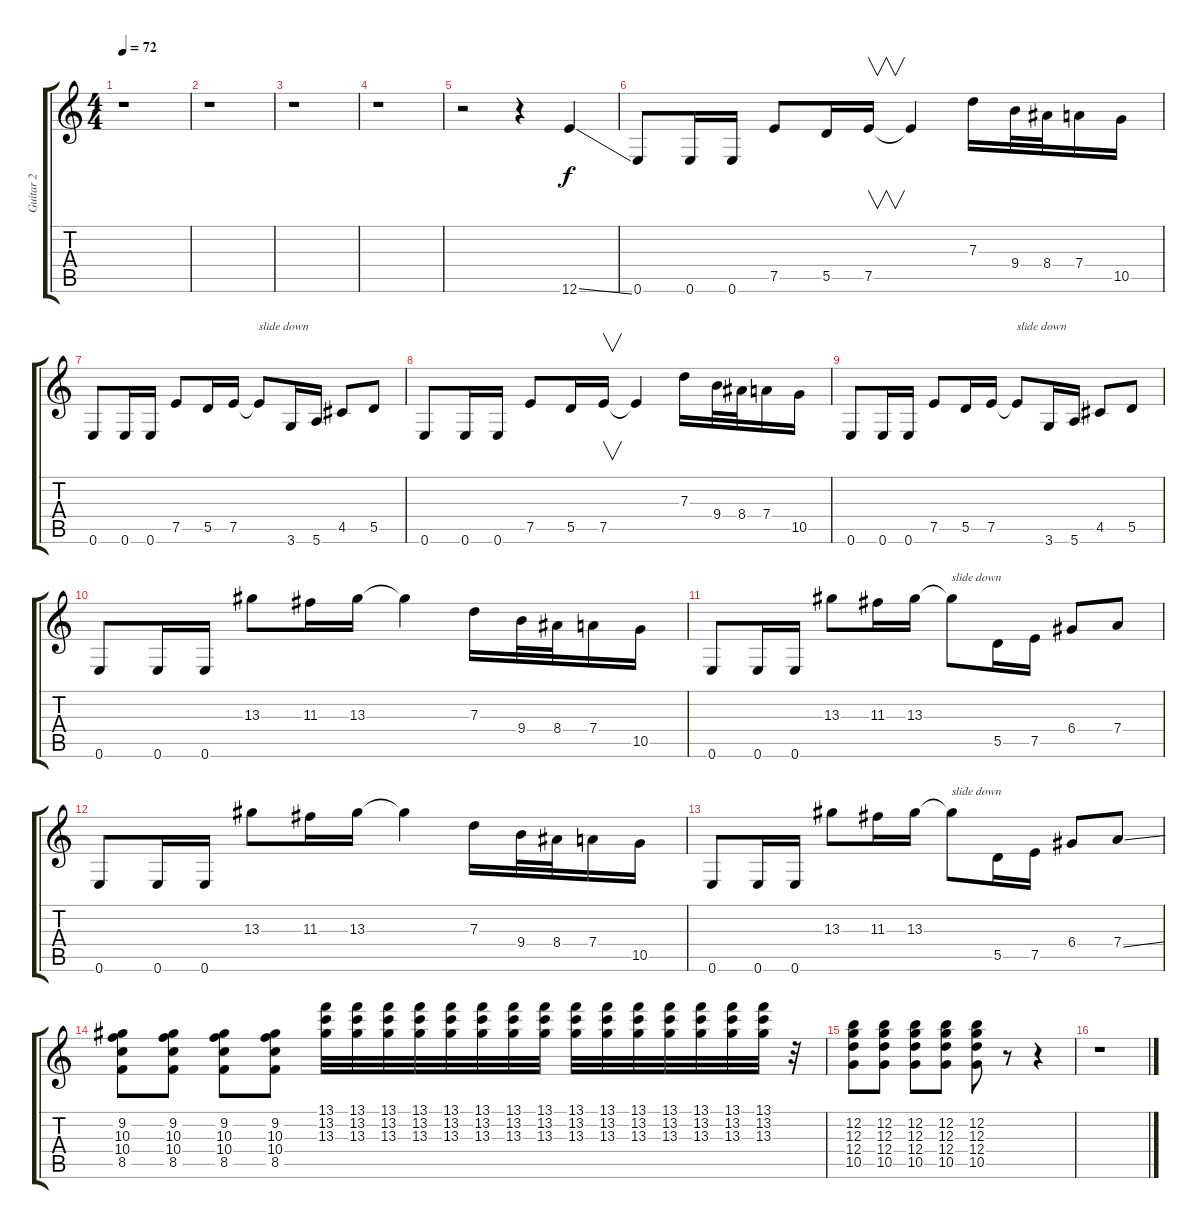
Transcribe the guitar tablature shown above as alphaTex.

\track ("Guitar 2" "Guitar 2") {instrument overdrivenguitar}
\staff {score tabs}
\tuning (E4 B3 G3 D3 A2 E2) {hide}
\ts (4 4)
\tempo 72
\clef g2
\ks c
r.1{dy f} |
r.1 |
r.1 |
r.1 |
r.2 r.4 12.6{ss}.4 |
0.6.8 0.6.16 0.6.16 7.5.8 5.5.16 7.5.16{v} 7.5{t}.4 7.3.16 9.4.32 8.4.32 7.4.16 10.5.16 |
0.6.8 0.6.16 0.6.16 7.5.8 5.5.16 7.5.16 7.5{t}.8{txt "slide down"} 3.6.16 5.6.16 4.5.8 5.5.8 |
0.6.8 0.6.16 0.6.16 7.5.8 5.5.16 7.5.16{v} 7.5{t}.4 7.3.16 9.4.32 8.4.32 7.4.16 10.5.16 |
0.6.8 0.6.16 0.6.16 7.5.8 5.5.16 7.5.16 7.5{t}.8{txt "slide down"} 3.6.16 5.6.16 4.5.8 5.5.8 |
0.6.8 0.6.16 0.6.16 13.3.8 11.3.16 13.3.16 13.3{t}.4 7.3.16 9.4.32 8.4.32 7.4.16 10.5.16 |
0.6.8 0.6.16 0.6.16 13.3.8 11.3.16 13.3.16 13.3{t}.8{txt "slide down"} 5.5.16 7.5.16 6.4.8 7.4.8 |
0.6.8 0.6.16 0.6.16 13.3.8 11.3.16 13.3.16 13.3{t}.4 7.3.16 9.4.32 8.4.32 7.4.16 10.5.16 |
0.6.8 0.6.16 0.6.16 13.3.8 11.3.16 13.3.16 13.3{t}.8{txt "slide down"} 5.5.16 7.5.16 6.4.8 7.4{ss}.8 |
(9.2 10.3 10.4 8.5).8 (9.2 10.3 10.4 8.5).8 (9.2 10.3 10.4 8.5).8 (9.2 10.3 10.4 8.5).8 (13.1 13.2 13.3).32 (13.1 13.2 13.3).32 (13.1 13.2 13.3).32 (13.1 13.2 13.3).32 (13.1 13.2 13.3).32 (13.1 13.2 13.3).32 (13.1 13.2 13.3).32 (13.1 13.2 13.3).32 (13.1 13.2 13.3).32 (13.1 13.2 13.3).32 (13.1 13.2 13.3).32 (13.1 13.2 13.3).32 (13.1 13.2 13.3).32 (13.1 13.2 13.3).32 (13.1 13.2 13.3).32 r.32 |
(12.2 12.3 12.4 10.5).8 (12.2 12.3 12.4 10.5).8 (12.2 12.3 12.4 10.5).8 (12.2 12.3 12.4 10.5).8 (12.2 12.3 12.4 10.5).8 r.8 r.4 |
r.1
